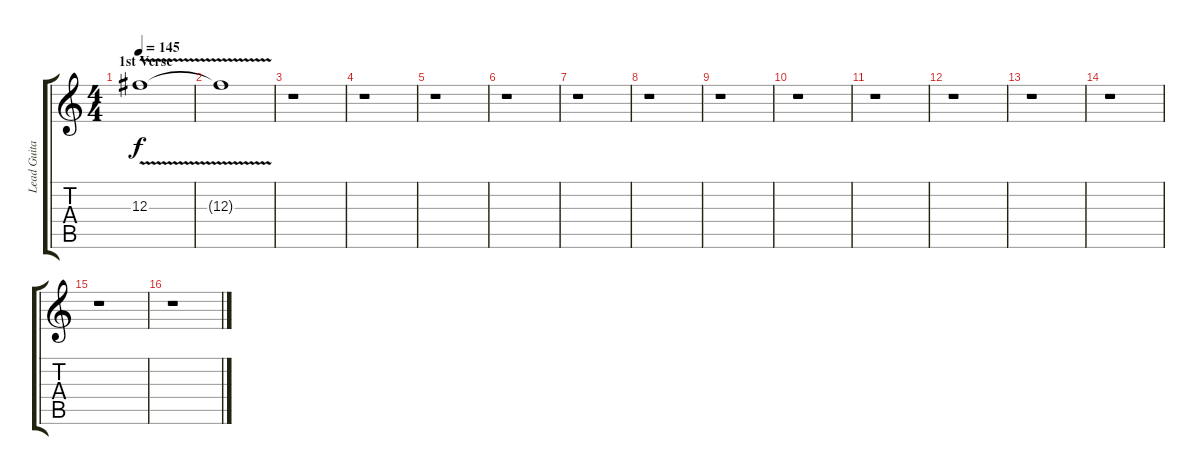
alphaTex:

\track ("Lead Guitar" "Lead Guita") {instrument distortionguitar}
\staff {score tabs}
\tuning (Eb4 Bb3 Gb3 Db3 Ab2 Eb2) {hide}
\ts (4 4)
\section ("" "1st Verse")
\tempo 145
\clef g2
\ks c
12.3{v}.1{dy f} |
12.3{v t}.1 |
r.1 |
r.1 |
r.1 |
r.1 |
r.1 |
r.1 |
r.1 |
r.1 |
r.1 |
r.1 |
r.1 |
r.1 |
r.1 |
r.1
